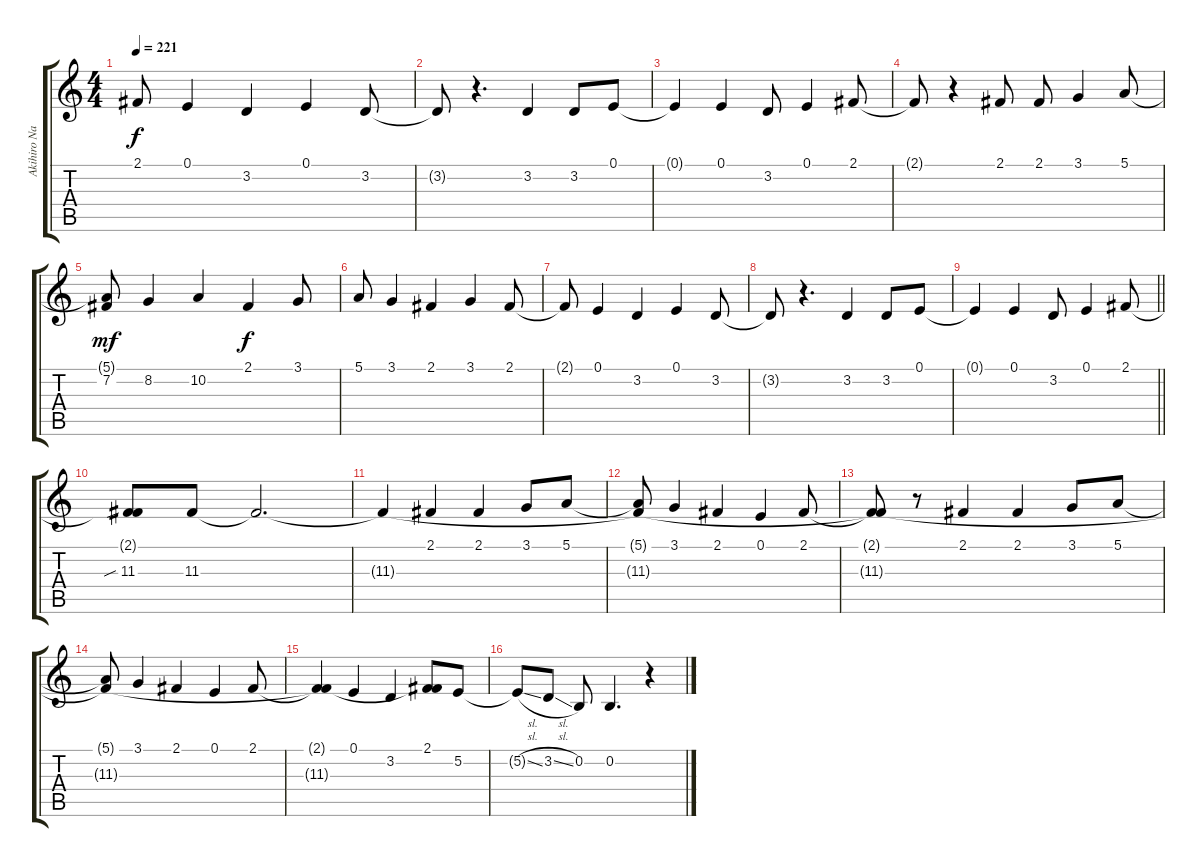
\track ("Akihiro Nanba" "Akihiro Na") {instrument bassoon}
\staff {score tabs}
\tuning (E4 B3 G3 D3 A2 E2) {hide}
\ts (4 4)
\tempo 221
\clef g2
\ks c
2.1{t}.8{dy f} 0.1.4 3.2.4 0.1.4 3.2.8 |
3.2{t}.8 r.4{d} 3.2.4 3.2.8 0.1.8 |
0.1{t}.4 0.1.4 3.2.8 0.1.4 2.1.8 |
2.1{t}.8 r.4 2.1.8 2.1.8 3.1.4 5.1.8 |
(5.1{t} 7.2).8{dy mf} 8.2.4 10.2.4 2.1.4{dy f} 3.1.8 |
5.1.8 3.1.4 2.1.4 3.1.4 2.1.8 |
2.1{t}.8 0.1.4 3.2.4 0.1.4 3.2.8 |
3.2{t}.8 r.4{d} 3.2.4 3.2.8 0.1.8 |
\barLineRight lightlight
0.1{t}.4 0.1.4 3.2.8 0.1.4 2.1.8 |
\section ("" "")
(2.1{t} 11.3{sib}).8 11.3.8 11.3{t}.2{d} |
11.3{t}.4 2.1.4 2.1.4 3.1.8 5.1.8 |
(5.1{t} 11.3{t}).8 3.1.4 2.1.4 0.1.4 2.1.8 |
(2.1{t} 11.3{t}).8 r.8 2.1.4 2.1.4 3.1.8 5.1.8 |
(5.1{t} 11.3{t}).8 3.1.4 2.1.4 0.1.4 2.1.8 |
(2.1{t} 11.3{t}).4 0.1.4 3.2.4 (2.1 11.3{t}).8 5.2.8 |
5.2{sl t}.8 3.2{sl}.8 0.2.8 0.2.4{d} r.4
